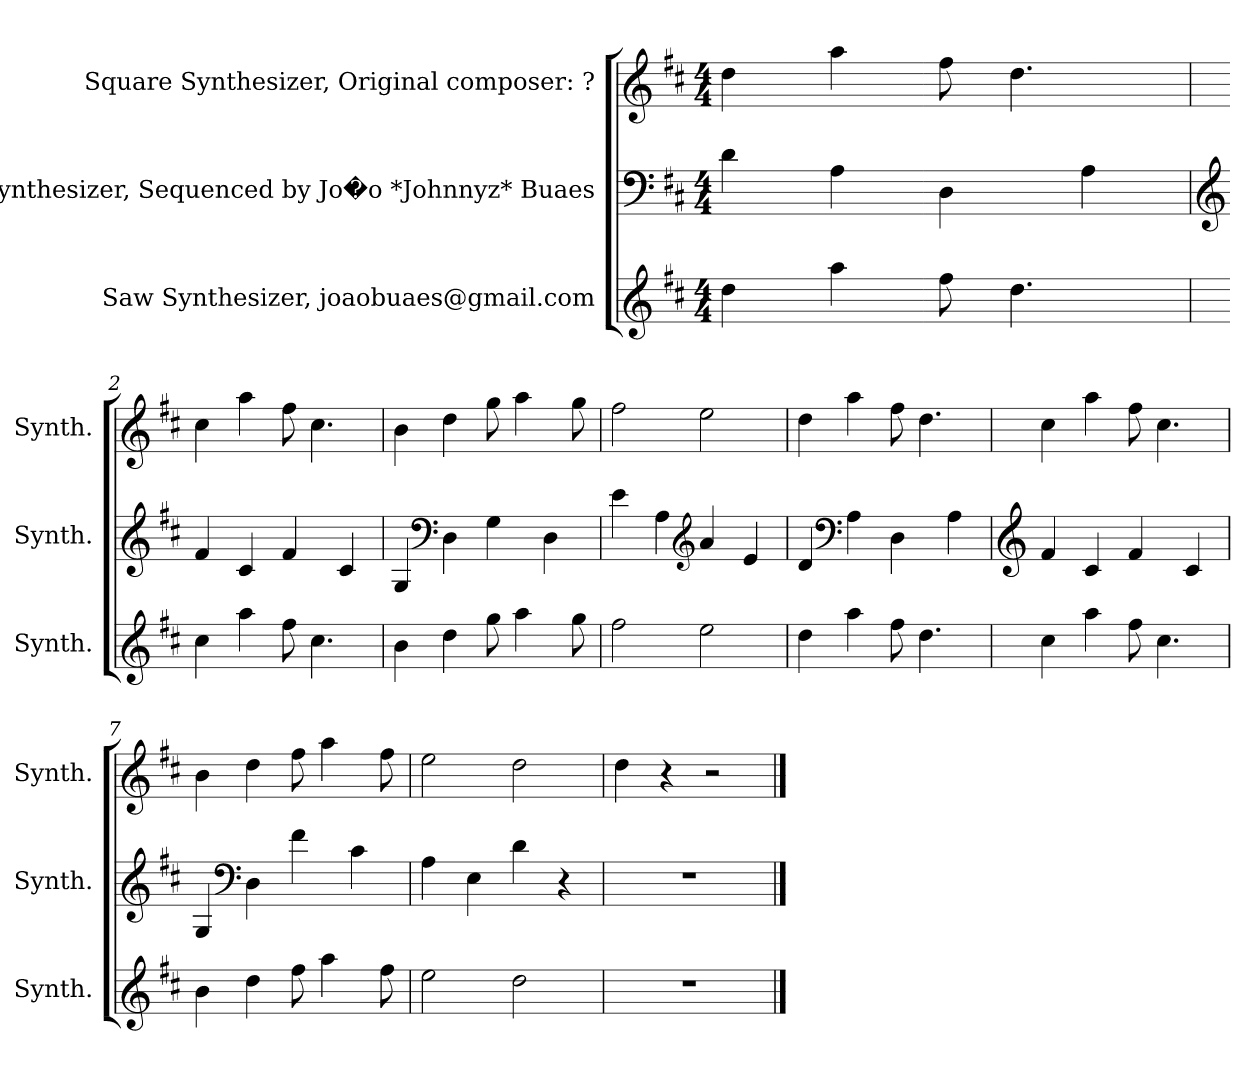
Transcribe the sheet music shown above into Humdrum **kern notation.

**kern	**kern	**kern
*part3	*part2	*part1
*staff3	*staff2	*staff1
*I"Saw Synthesizer, joaobuaes@gmail.com	*I"Square Synthesizer, Sequenced by Jo�o *Johnnyz* Buaes	*I"Square Synthesizer, Original composer: ?
*I'Synth.	*I'Synth.	*I'Synth.
*clefG2	*clefF4	*clefG2
*k[f#c#]	*k[f#c#]	*k[f#c#]
*M4/4	*M4/4	*M4/4
*MM180	*MM180	*MM180
=1	=1	=1
4dd\	4d\	4dd\
4aa\	4A\	4aa\
8ff#\	4D\	8ff#\
4.dd\	.	4.dd\
.	4A\	.
=2	=2	=2
*	*clefG2	*
4cc#\	4f#/	4cc#\
4aa\	4c#/	4aa\
8ff#\	4f#/	8ff#\
4.cc#\	.	4.cc#\
.	4c#/	.
!!LO:LB:g=z
=3	=3	=3
4b\	4G/	4b\
*	*clefF4	*
4dd\	4D\	4dd\
8gg\	4G\	8gg\
4aa\	.	4aa\
.	4D\	.
8gg\	.	8gg\
=4	=4	=4
2ff#\	4e\	2ff#\
.	4A\	.
*	*clefG2	*
2ee\	4a/	2ee\
.	4e/	.
=5	=5	=5
4dd\	4d/	4dd\
*	*clefF4	*
4aa\	4A\	4aa\
8ff#\	4D\	8ff#\
4.dd\	.	4.dd\
.	4A\	.
=6	=6	=6
*	*clefG2	*
4cc#\	4f#/	4cc#\
4aa\	4c#/	4aa\
8ff#\	4f#/	8ff#\
4.cc#\	.	4.cc#\
.	4c#/	.
=7	=7	=7
4b\	4G/	4b\
*	*clefF4	*
4dd\	4D\	4dd\
8ff#\	4f#\	8ff#\
4aa\	.	4aa\
.	4c#\	.
8ff#\	.	8ff#\
=8	=8	=8
2ee\	4A\	2ee\
.	4E\	.
2dd\	4d\	2dd\
.	4r	.
!!LO:LB:g=z
=9	=9	=9
1r	1r	4dd\
.	.	4r
.	.	2r
==	==	==
*-	*-	*-
